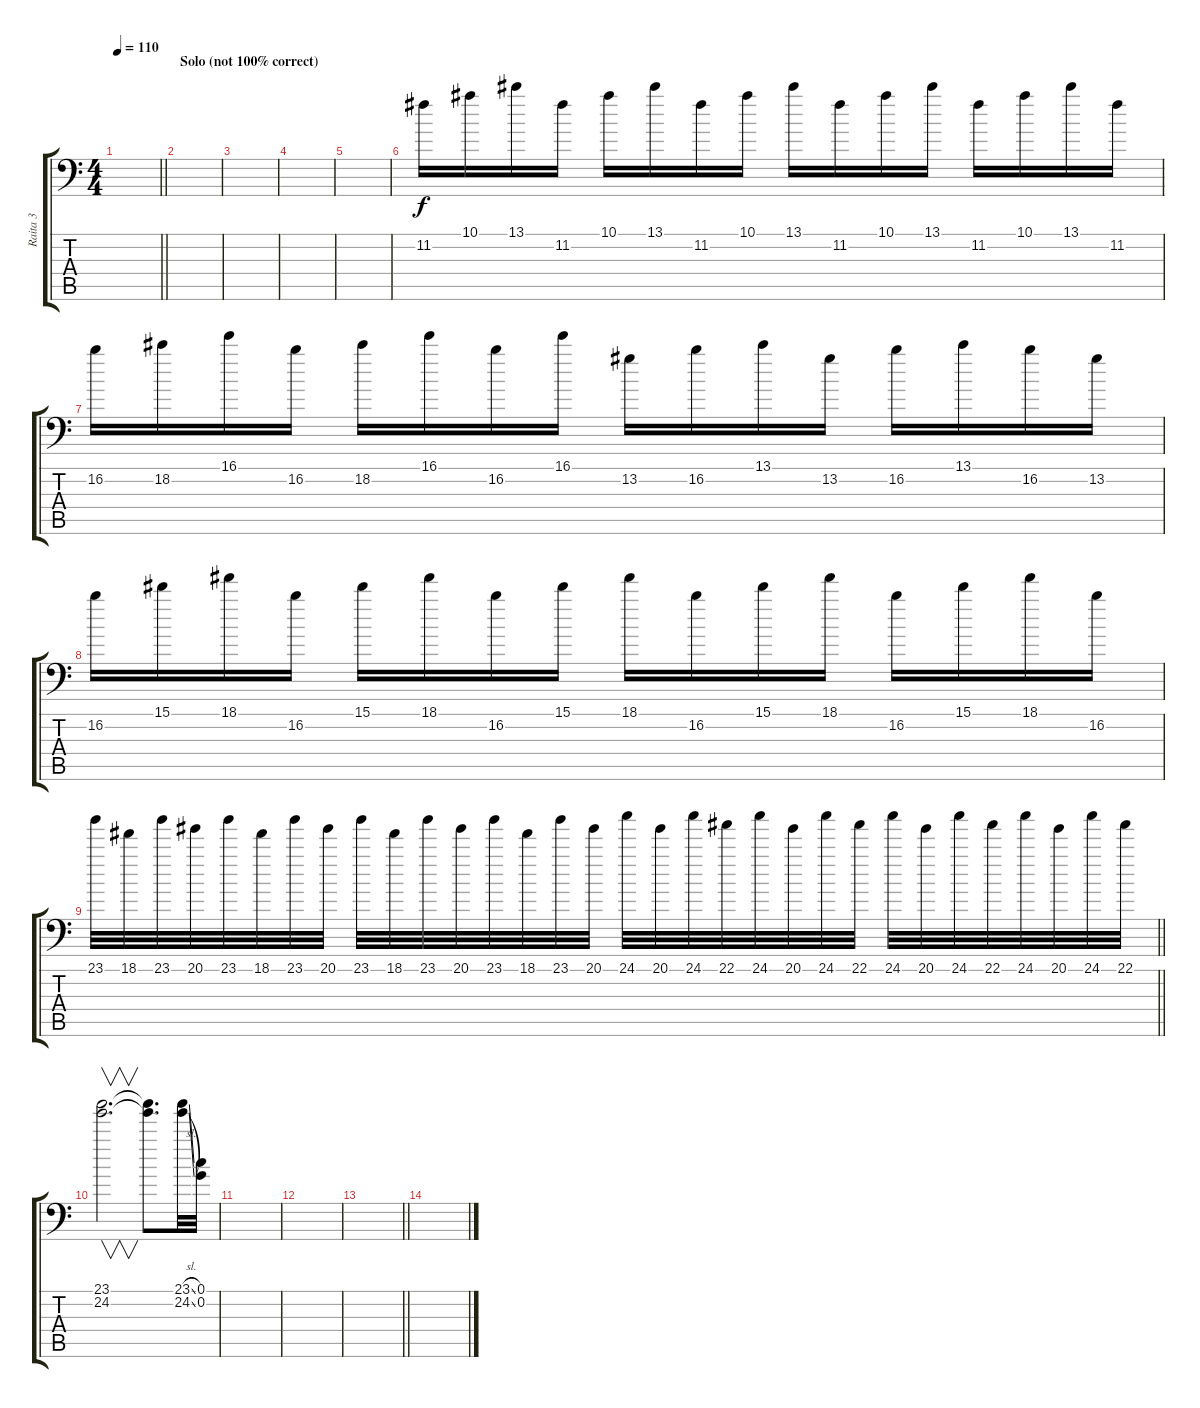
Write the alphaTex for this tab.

\track ("Raita 3" "Raita 3") {instrument distortionguitar}
\staff {score tabs}
\tuning (C4 G3 Eb3 Bb2 F2 Bb1) {hide}
\ts (4 4)
\tempo 110
\clef f4
\barLineRight lightlight
\ks c
|
\section ("" "Solo (not 100% correct)")
|
|
|
|
11.2.16{volume 13 balance 3} 10.1.16 13.1.16 11.2.16 10.1.16 13.1.16 11.2.16 10.1.16 13.1.16 11.2.16 10.1.16 13.1.16 11.2.16 10.1.16 13.1.16 11.2.16 |
16.2.16 18.2.16 16.1.16 16.2.16 18.2.16 16.1.16 16.2.16 16.1.16 13.2.16 16.2.16 13.1.16 13.2.16 16.2.16 13.1.16 16.2.16 13.2.16 |
16.2.16 15.1.16 18.1.16 16.2.16 15.1.16 18.1.16 16.2.16 15.1.16 18.1.16 16.2.16 15.1.16 18.1.16 16.2.16 15.1.16 18.1.16 16.2.16 |
\barLineRight lightlight
23.1.32 18.1.32 23.1.32 20.1.32 23.1.32 18.1.32 23.1.32 20.1.32 23.1.32 18.1.32 23.1.32 20.1.32 23.1.32 18.1.32 23.1.32 20.1.32 24.1.32 20.1.32 24.1.32 22.1.32 24.1.32 20.1.32 24.1.32 22.1.32 24.1.32 20.1.32 24.1.32 22.1.32 24.1.32 20.1.32 24.1.32 22.1.32 |
\section ("" "")
(23.1 24.2).2{v d balance 8} (23.1{t} 24.2{t}).8{d} (23.1{sl} 24.2{sl}).32 (0.1 0.2).32 |
|
|
\barLineRight lightlight
|
\section ("" "")
